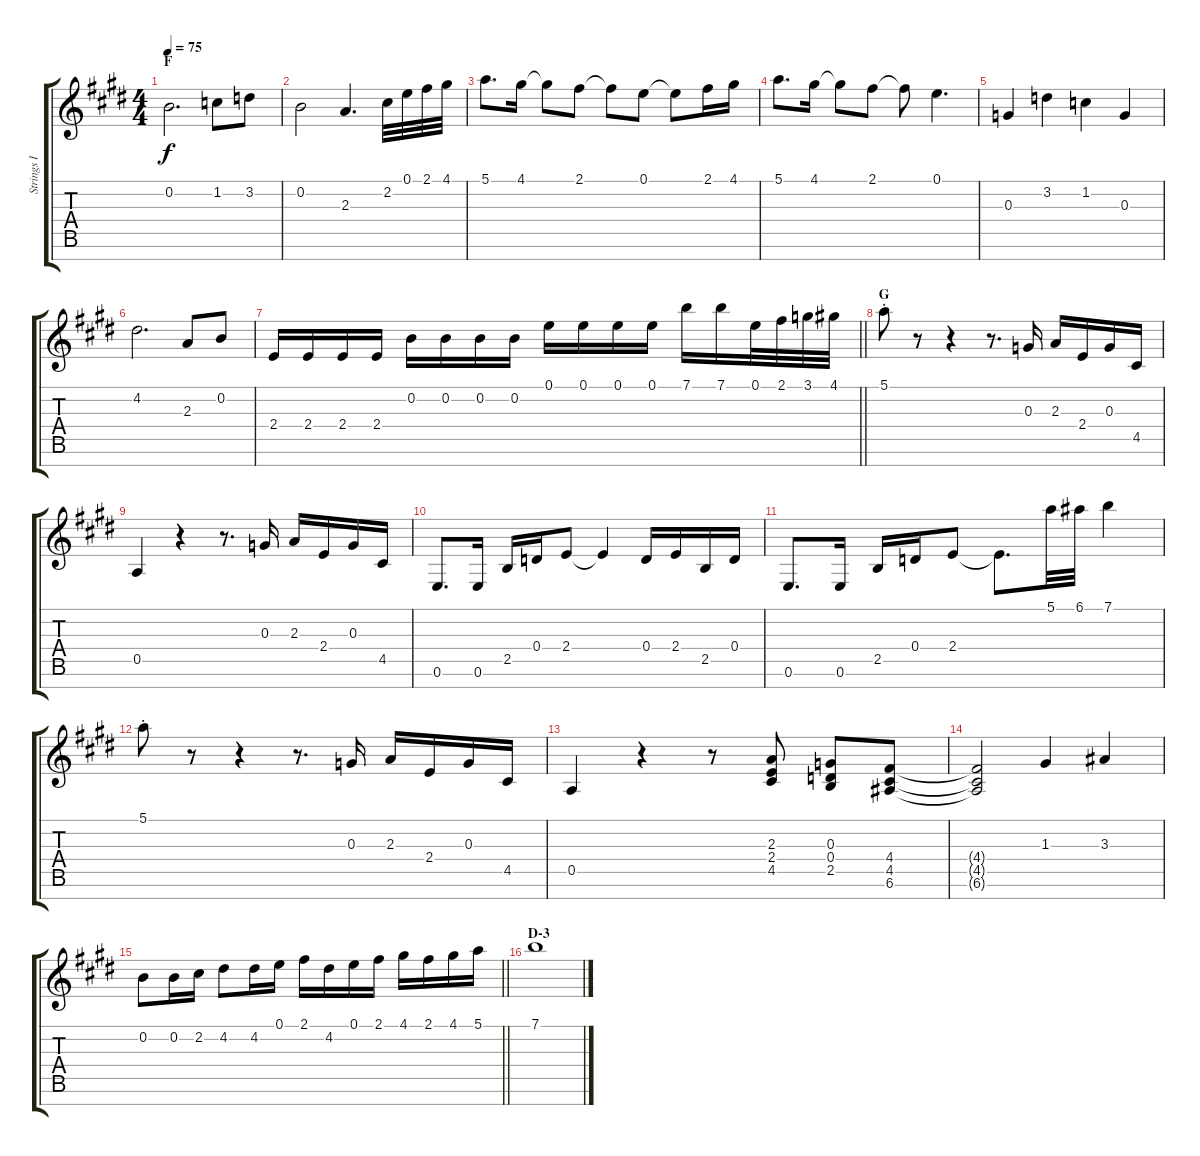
\track ("Strings I" "Strings I") {instrument stringensemble1}
\staff {score tabs}
\tuning (E5 B4 G4 D4 A3 E3 B2) {hide}
\ts (4 4)
\section ("" "F")
\tempo 75
\clef g2
\ks e
0.2.2{d dy f} 1.2.8 3.2.8 |
0.2.2 2.3.4{d} 2.2.32 0.1.32 2.1.32 4.1.32 |
5.1.8{d} 4.1.16 4.1{t}.8 2.1.8 2.1{t}.8 0.1.8 0.1{t}.8 2.1.16 4.1.16 |
5.1.8{d} 4.1.16 4.1{t}.8 2.1.8 2.1{t}.8 0.1.4{d} |
0.3.4 3.2.4 1.2.4 0.3.4 |
4.2.2{d} 2.3.8 0.2.8 |
\barLineRight lightlight
2.4.16 2.4.16 2.4.16 2.4.16 0.2.16 0.2.16 0.2.16 0.2.16 0.1.16 0.1.16 0.1.16 0.1.16 7.1.16 7.1.16 0.1.32 2.1.32 3.1.32 4.1.32 |
\section ("" "G")
5.1{st}.8 r.8 r.4 r.8{d} 0.3.16 2.3.16 2.4.16 0.3.16 4.5.16 |
0.5.4 r.4 r.8{d} 0.3.16 2.3.16 2.4.16 0.3.16 4.5.16 |
0.6.8{d} 0.6.16 2.5.16 0.4.16 2.4.8 2.4{t}.4 0.4.16 2.4.16 2.5.16 0.4.16 |
0.6.8{d} 0.6.16 2.5.16 0.4.16 2.4.8 2.4{t}.8{d} 5.1.32 6.1.32 7.1.4 |
5.1{st}.8 r.8 r.4 r.8{d} 0.3.16 2.3.16 2.4.16 0.3.16 4.5.16 |
0.5.4 r.4 r.8 (2.3 2.4 4.5).8 (0.3 0.4 2.5).8 (4.4 4.5 6.6).8 |
(4.4{t} 4.5{t} 6.6{t}).2 1.3.4 3.3.4 |
\barLineRight lightlight
0.2.8 0.2.16 2.2.16 4.2.8 4.2.16 0.1.16 2.1.16 4.2.16 0.1.16 2.1.16 4.1.16 2.1.16 4.1.16 5.1.16 |
\section ("" "D-3")
7.1.1
